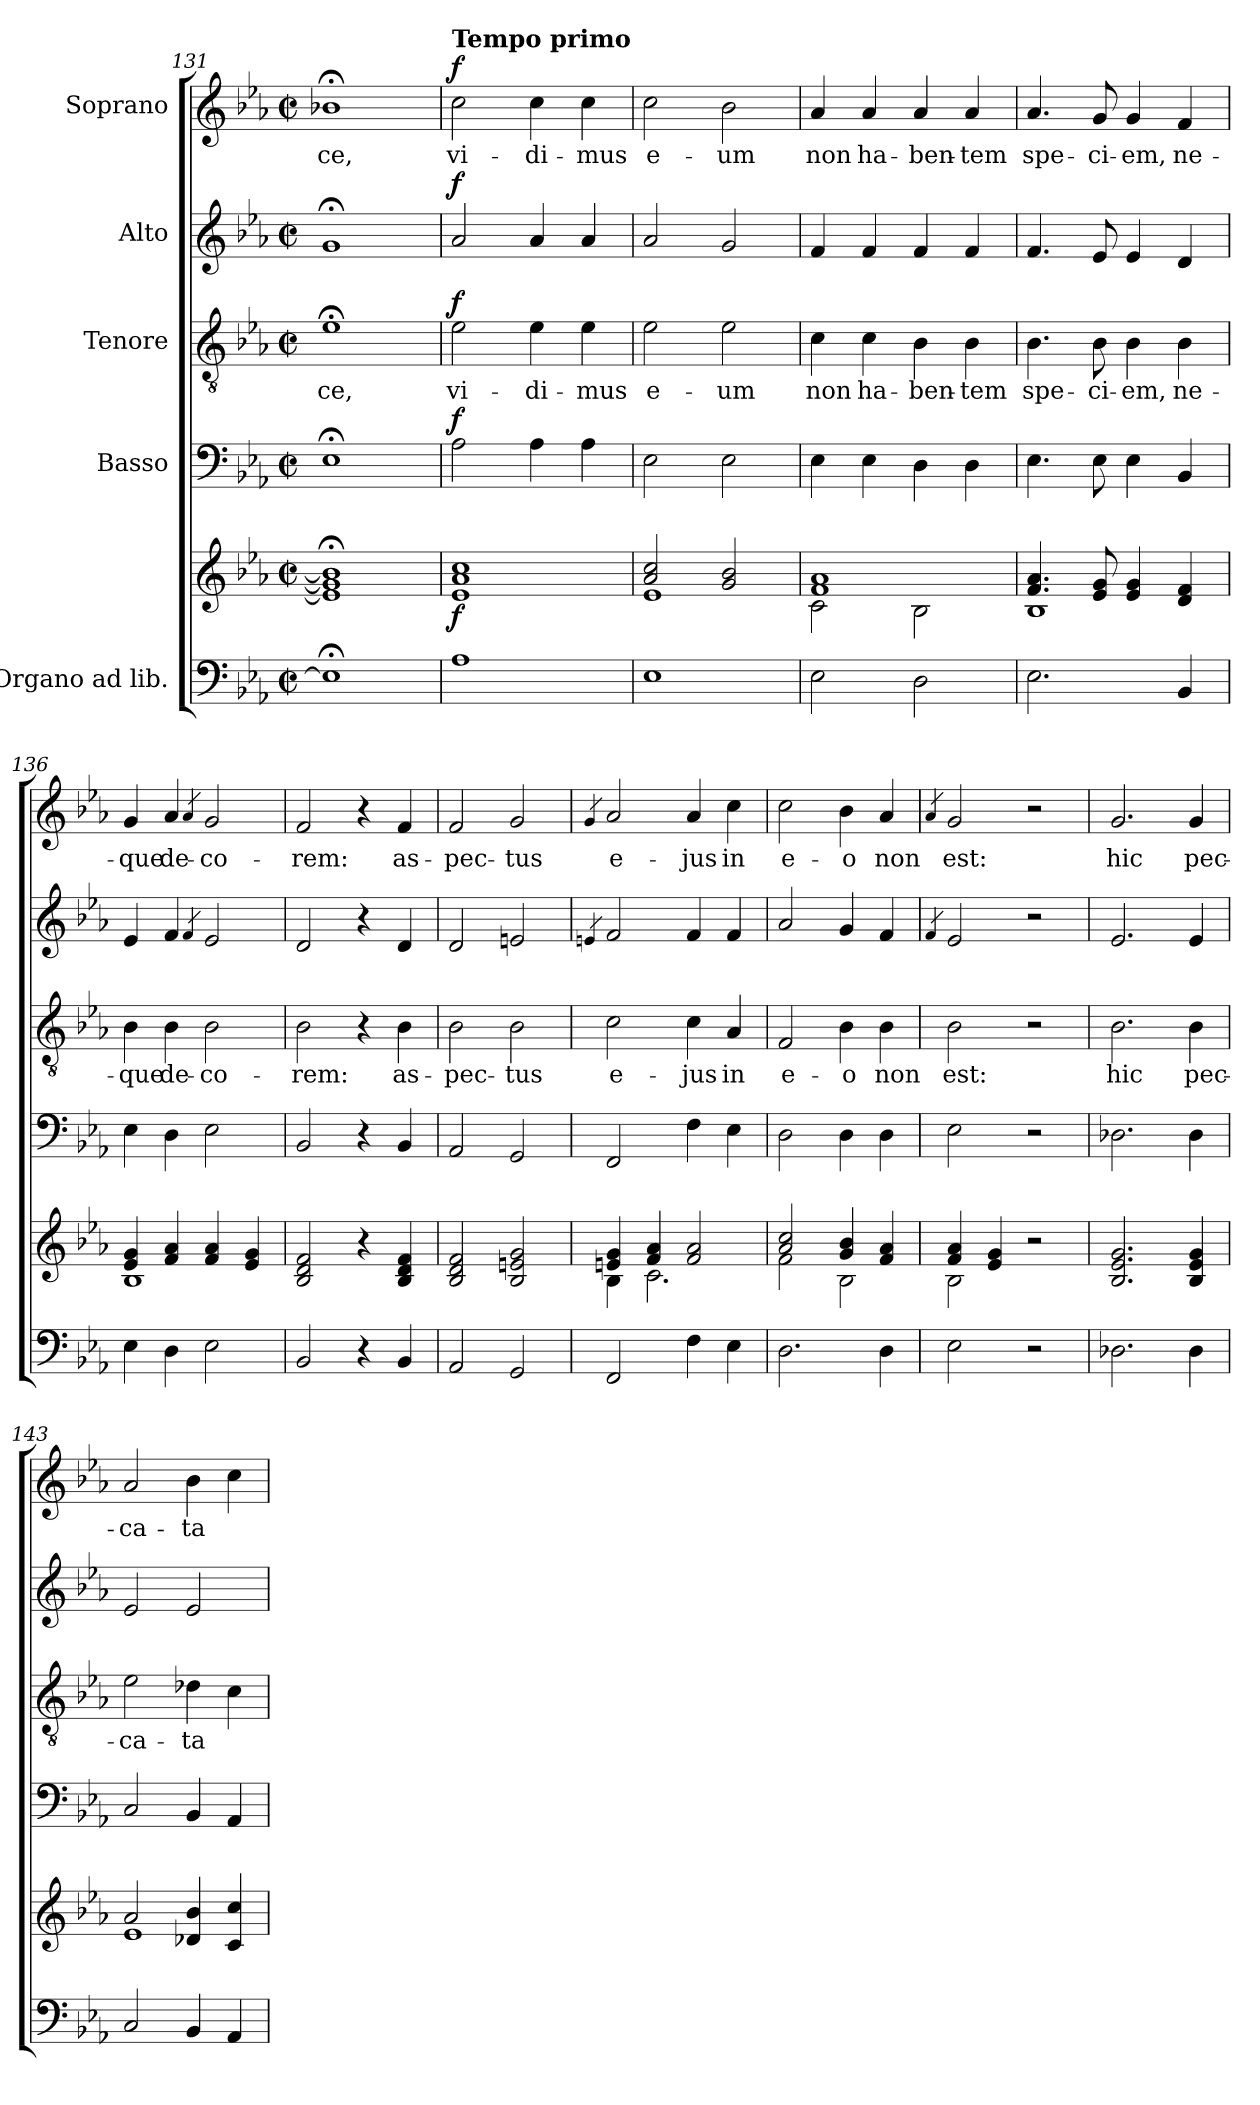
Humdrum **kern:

**kern	**kern	**dynam	**kern	**dynam	**kern	**text	**dynam	**kern	**dynam	**kern	**text	**dynam
*part5	*part5	*part5	*part4	*part4	*part3	*part3	*part3	*part2	*part2	*part1	*part1	*part1
*staff6	*staff5	*staff5/6	*staff4	*staff4	*staff3	*staff3	*staff3	*staff2	*staff2	*staff1	*staff1	*staff1
*I"Organo ad lib.	*	*	*I"Basso	*	*I"Tenore	*	*	*I"Alto	*	*I"Soprano	*	*
*clefF4	*clefG2	*	*clefF4	*	*clefGv2	*	*	*clefG2	*	*clefG2	*	*
*k[b-e-a-]	*k[b-e-a-]	*	*k[b-e-a-]	*	*k[b-e-a-]	*	*	*k[b-e-a-]	*	*k[b-e-a-]	*	*
*E-:	*E-:	*	*E-:	*	*E-:	*	*	*E-:	*	*E-:	*	*
*M2/2	*M2/2	*	*M2/2	*	*M2/2	*	*	*M2/2	*	*M2/2	*	*
*met(c|)	*met(c|)	*	*met(c|)	*	*met(c|)	*	*	*met(c|)	*	*met(c|)	*	*
=131	=131	=131	=131	=131	=131	=131	=131	=131	=131	=131	=131	=131
1E-;<]	1e-];< 1g];< 1b-];<	.	1E-;<	.	1e-;<	-ce,	.	1g;<	.	1b-X;<	-ce,	.
=132	=132	=132	=132	=132	=132	=132	=132	=132	=132	=132	=132	=132
*	*^	*	*	*	*	*	*	*	*	*	*	*
!	!	!	!	!	!	!	!	!	!	!	!LO:TX:a:B:t=Tempo primo	!	!
!	!	!	!LO:DY:b	!	!LO:DY:a	!	!	!LO:DY:a	!	!LO:DY:a	!	!	!LO:DY:a
1A-	1a- 1cc	1e-	f	2A-\	f	2e-\	vi-	f	2a-/	f	2cc\	vi-	f
.	.	.	.	4A-\	.	4e-\	-di-	.	4a-/	.	4cc\	-di-	.
.	.	.	.	4A-\	.	4e-\	-mus	.	4a-/	.	4cc\	-mus	.
=133	=133	=133	=133	=133	=133	=133	=133	=133	=133	=133	=133	=133	=133
1E-	2a-/ 2cc/	1e-	.	2E-\	.	2e-\	e-	.	2a-/	.	2cc\	e-	.
.	2g/ 2b-/	.	.	2E-\	.	2e-\	-um	.	2g/	.	2b-\	-um	.
=134	=134	=134	=134	=134	=134	=134	=134	=134	=134	=134	=134	=134	=134
2E-\	1f 1a-	2c\	.	4E-\	.	4c\	non	.	4f/	.	4a-/	non	.
.	.	.	.	4E-\	.	4c\	ha-	.	4f/	.	4a-/	ha-	.
2D\	.	2B-\	.	4D\	.	4B-\	-ben-	.	4f/	.	4a-/	-ben-	.
.	.	.	.	4D\	.	4B-\	-tem	.	4f/	.	4a-/	-tem	.
=135	=135	=135	=135	=135	=135	=135	=135	=135	=135	=135	=135	=135	=135
2.E-\	4.f/ 4.a-/	1B-	.	4.E-\	.	4.B-\	spe-	.	4.f/	.	4.a-/	spe-	.
.	8e-/ 8g/	.	.	8E-\	.	8B-\	-ci-	.	8e-/	.	8g/	-ci-	.
.	4e-/ 4g/	.	.	4E-\	.	4B-\	-em,	.	4e-/	.	4g/	-em,	.
4BB-/	4d/ 4f/	.	.	4BB-/	.	4B-\	ne-	.	4d/	.	4f/	ne-	.
!!LO:LB:g=z
=136	=136	=136	=136	=136	=136	=136	=136	=136	=136	=136	=136	=136	=136
4E-\	4e-/ 4g/	1B-	.	4E-\	.	4B-\	-que	.	4e-/	.	4g/	-que	.
4D\	4f/ 4a-/	.	.	4D\	.	4B-\	de-	.	4f/	.	4a-/	de-	.
.	.	.	.	.	.	.	.	.	4qf/	.	4qa-/	.	.
2E-\	4f/ 4a-/	.	.	2E-\	.	2B-\	-co-	.	2e-/	.	2g/	-co-	.
.	4e-/ 4g/	.	.	.	.	.	.	.	.	.	.	.	.
*	*v	*v	*	*	*	*	*	*	*	*	*	*	*
=137	=137	=137	=137	=137	=137	=137	=137	=137	=137	=137	=137	=137
2BB-/	2B-/ 2d/ 2f/	.	2BB-/	.	2B-\	-rem:	.	2d/	.	2f/	-rem:	.
4r	4r	.	4r	.	4r	.	.	4r	.	4r	.	.
4BB-/	4B-/ 4d/ 4f/	.	4BB-/	.	4B-\	as-	.	4d/	.	4f/	as-	.
=138	=138	=138	=138	=138	=138	=138	=138	=138	=138	=138	=138	=138
2AA-/	2B-/ 2d/ 2f/	.	2AA-/	.	2B-\	-pec-	.	2d/	.	2f/	-pec-	.
2GG/	2B-/ 2en/ 2g/	.	2GG/	.	2B-\	-tus	.	2en/	.	2g/	-tus	.
=139	=139	=139	=139	=139	=139	=139	=139	=139	=139	=139	=139	=139
.	.	.	.	.	.	.	.	4qen/	.	4qg/	.	.
*	*^	*	*	*	*	*	*	*	*	*	*	*
2FF/	4en/ 4g/	4B-\	.	2FF/	.	2c\	e-	.	2f/	.	2a-/	e-	.
.	4f/ 4a-/	2.c\	.	.	.	.	.	.	.	.	.	.	.
4F\	2f/ 2a-/	.	.	4F\	.	4c\	-jus	.	4f/	.	4a-/	-jus	.
4E-\	.	.	.	4E-\	.	4A-/	in	.	4f/	.	4cc\	in	.
=140	=140	=140	=140	=140	=140	=140	=140	=140	=140	=140	=140	=140	=140
2.D\	2a-/ 2cc/	2f\	.	2D\	.	2F/	e-	.	2a-/	.	2cc\	e-	.
.	4g/ 4b-/	2B-\	.	4D\	.	4B-\	-o	.	4g/	.	4b-\	-o	.
4D\	4f/ 4a-/	.	.	4D\	.	4B-\	non	.	4f/	.	4a-/	non	.
=141	=141	=141	=141	=141	=141	=141	=141	=141	=141	=141	=141	=141	=141
.	.	.	.	.	.	.	.	.	4qf/	.	4qa-/	.	.
2E-\	4f/ 4a-/	2B-\	.	2E-\	.	2B-\	est:	.	2e-/	.	2g/	est:	.
.	4e-/ 4g/	.	.	.	.	.	.	.	.	.	.	.	.
2r	2r	2ryy	.	2r	.	2r	.	.	2r	.	2r	.	.
*	*v	*v	*	*	*	*	*	*	*	*	*	*	*
!!LO:PB:g=z
=142	=142	=142	=142	=142	=142	=142	=142	=142	=142	=142	=142	=142
2.D-X\	2.B-/ 2.e-/ 2.g/	.	2.D-X\	.	2.B-\	hic	.	2.e-/	.	2.g/	hic	.
4D-\	4B-/ 4e-/ 4g/	.	4D-\	.	4B-\	pec-	.	4e-/	.	4g/	pec-	.
=143	=143	=143	=143	=143	=143	=143	=143	=143	=143	=143	=143	=143
*	*^	*	*	*	*	*	*	*	*	*	*	*
2C/	2a-/	1e-	.	2C/	.	2e-\	-ca-	.	2e-/	.	2a-/	-ca-	.
4BB-/	4d-X/ 4b-/	.	.	4BB-/	.	4d-X\	-ta	.	2e-/	.	4b-\	-ta	.
4AA-/	4c/ 4cc/	.	.	4AA-/	.	4c\	.	.	.	.	4cc\	.	.
*	*v	*v	*	*	*	*	*	*	*	*	*	*	*
=	=	=	=	=	=	=	=	=	=	=	=	=
*-	*-	*-	*-	*-	*-	*-	*-	*-	*-	*-	*-	*-
